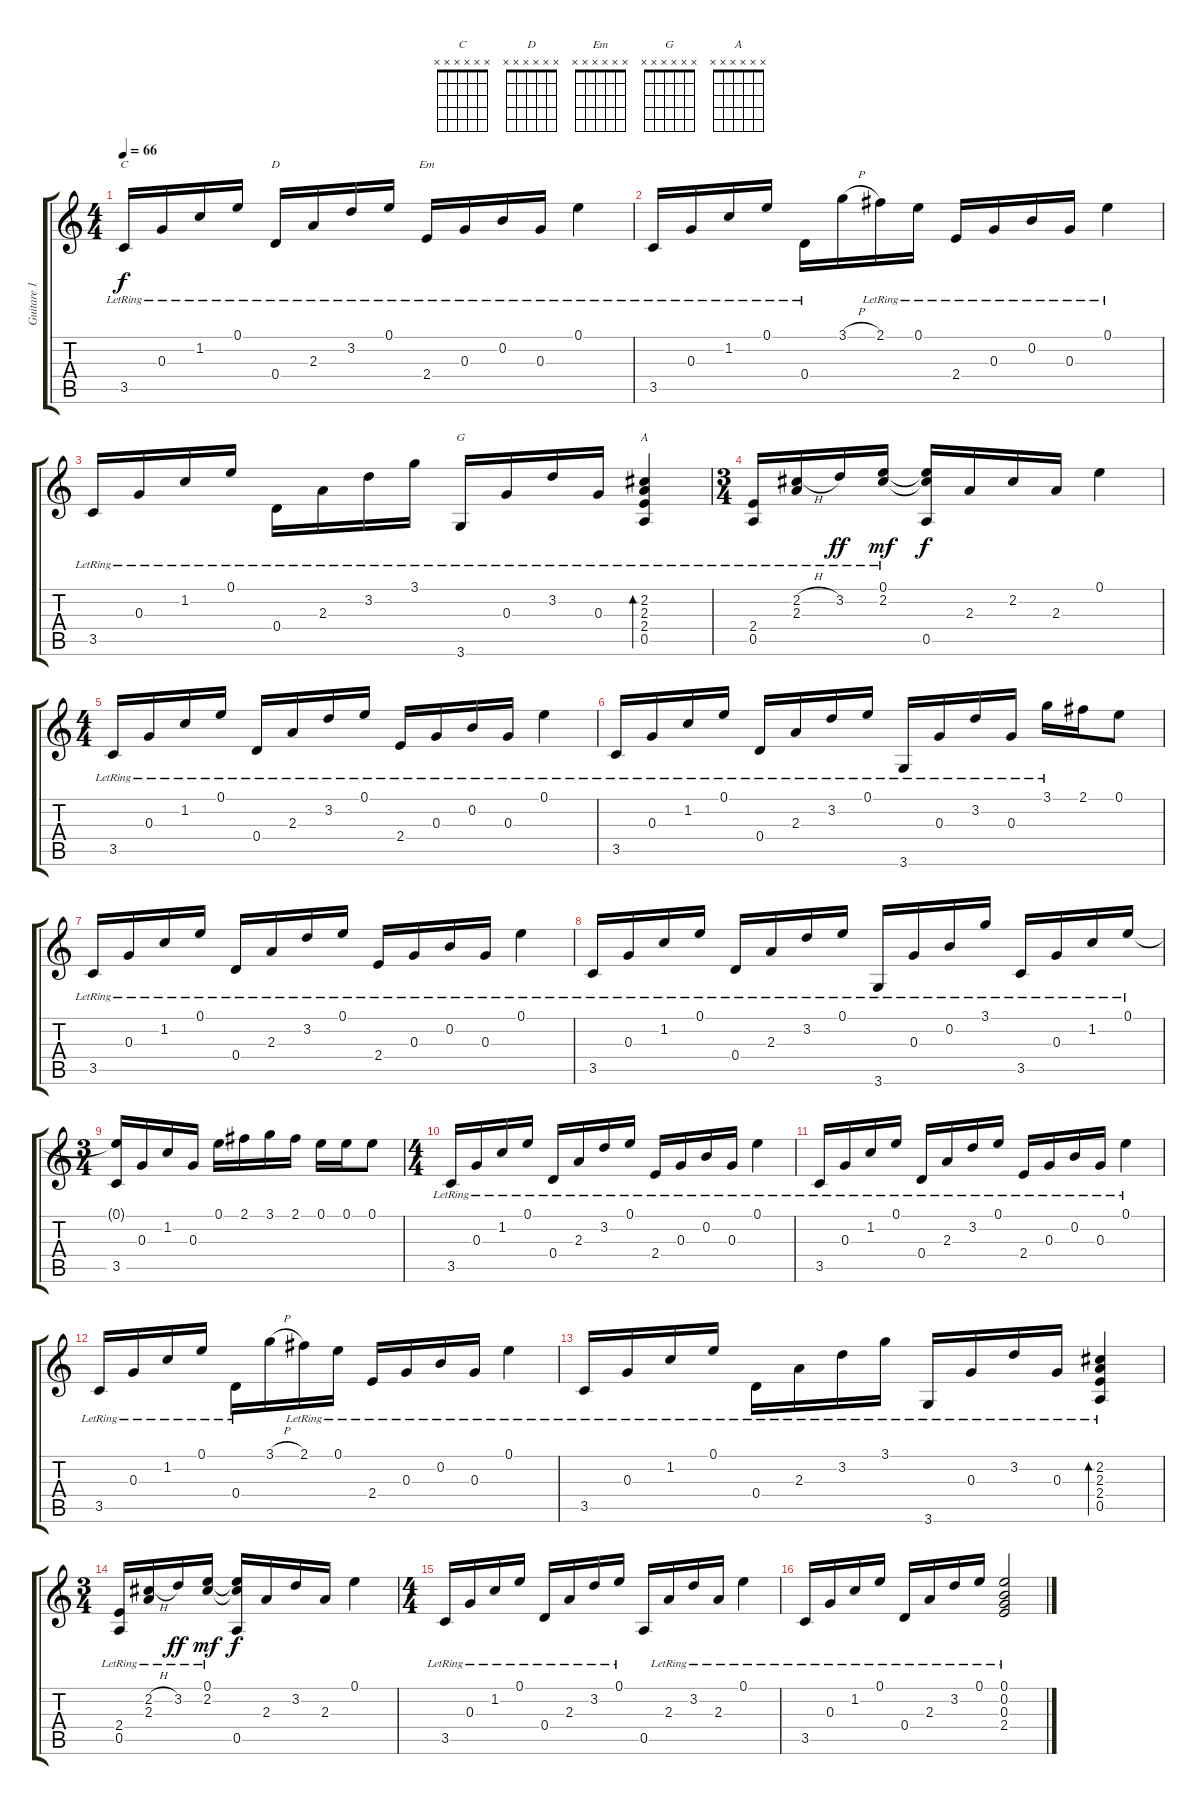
\track ("Guitare 1 / solo" "Guitare 1 ") {instrument acousticguitarsteel}
\staff {score tabs}
\tuning (E4 B3 G3 D3 A2 E2) {hide}
\chord ("C" x x x x x x) {firstfret 0}
\chord ("D" x x x x x x) {firstfret 0}
\chord ("Em" x x x x x x) {firstfret 0}
\chord ("G" x x x x x x) {firstfret 0}
\chord ("A" x x x x x x) {firstfret 0}
\ts (4 4)
\tempo 66
\clef g2
\ks c
3.5{lr}.16{ch "C" dy f} 0.3{lr}.16 1.2{lr}.16 0.1{lr}.16 0.4{lr}.16{ch "D"} 2.3{lr}.16 3.2{lr}.16 0.1{lr}.16 2.4{lr}.16{ch "Em"} 0.3{lr}.16 0.2{lr}.16 0.3{lr}.16 0.1{lr}.4 |
3.5{lr}.16 0.3{lr}.16 1.2{lr}.16 0.1{lr}.16 0.4{lr}.16 3.1{h}.16 2.1{lr}.16 0.1{lr}.16 2.4{lr}.16 0.3{lr}.16 0.2{lr}.16 0.3{lr}.16 0.1{lr}.4 |
3.5{lr}.16 0.3{lr}.16 1.2{lr}.16 0.1{lr}.16 0.4{lr}.16 2.3{lr}.16 3.2{lr}.16 3.1{lr}.16 3.6{lr}.16{ch "G"} 0.3{lr}.16 3.2{lr}.16 0.3{lr}.16 (2.2{lr} 2.3{lr} 2.4{lr} 0.5{lr}).4{bd 120 ch "A"} |
\ts (3 4)
(2.4{lr} 0.5{lr}).16 (2.2{h} 2.3{lr}).16 3.2{lr}.16{dy ff} (0.1{lr} 2.2{lr}).16{dy mf} (0.1{t} 2.2{t} 0.5).16{dy f} 2.3.16 2.2.16 2.3.16 0.1.4 |
\ts (4 4)
3.5{lr}.16 0.3{lr}.16 1.2{lr}.16 0.1{lr}.16 0.4{lr}.16 2.3{lr}.16 3.2{lr}.16 0.1{lr}.16 2.4{lr}.16 0.3{lr}.16 0.2{lr}.16 0.3{lr}.16 0.1{lr}.4 |
3.5{lr}.16 0.3{lr}.16 1.2{lr}.16 0.1{lr}.16 0.4{lr}.16 2.3{lr}.16 3.2{lr}.16 0.1{lr}.16 3.6{lr}.16 0.3{lr}.16 3.2{lr}.16 0.3{lr}.16 3.1{lr}.16 2.1.16 0.1.8 |
3.5{lr}.16 0.3{lr}.16 1.2{lr}.16 0.1{lr}.16 0.4{lr}.16 2.3{lr}.16 3.2{lr}.16 0.1{lr}.16 2.4{lr}.16 0.3{lr}.16 0.2{lr}.16 0.3{lr}.16 0.1{lr}.4 |
3.5{lr}.16 0.3{lr}.16 1.2{lr}.16 0.1{lr}.16 0.4{lr}.16 2.3{lr}.16 3.2{lr}.16 0.1{lr}.16 3.6{lr}.16 0.3{lr}.16 0.2{lr}.16 3.1{lr}.16 3.5{lr}.16 0.3{lr}.16 1.2{lr}.16 0.1{lr}.16 |
\ts (3 4)
(0.1{t} 3.5).16 0.3.16 1.2.16 0.3.16 0.1.16 2.1.16 3.1.16 2.1.16 0.1.16 0.1.16 0.1.8 |
\ts (4 4)
3.5{lr}.16 0.3{lr}.16 1.2{lr}.16 0.1{lr}.16 0.4{lr}.16 2.3{lr}.16 3.2{lr}.16 0.1{lr}.16 2.4{lr}.16 0.3{lr}.16 0.2{lr}.16 0.3{lr}.16 0.1{lr}.4 |
3.5{lr}.16 0.3{lr}.16 1.2{lr}.16 0.1{lr}.16 0.4{lr}.16 2.3{lr}.16 3.2{lr}.16 0.1{lr}.16 2.4{lr}.16 0.3{lr}.16 0.2{lr}.16 0.3{lr}.16 0.1{lr}.4 |
3.5{lr}.16 0.3{lr}.16 1.2{lr}.16 0.1{lr}.16 0.4{lr}.16 3.1{h}.16 2.1{lr}.16 0.1{lr}.16 2.4{lr}.16 0.3{lr}.16 0.2{lr}.16 0.3{lr}.16 0.1{lr}.4 |
3.5{lr}.16 0.3{lr}.16 1.2{lr}.16 0.1{lr}.16 0.4{lr}.16 2.3{lr}.16 3.2{lr}.16 3.1{lr}.16 3.6{lr}.16 0.3{lr}.16 3.2{lr}.16 0.3{lr}.16 (2.2{lr} 2.3{lr} 2.4{lr} 0.5{lr}).4{bd 120} |
\ts (3 4)
(2.4{lr} 0.5{lr}).16 (2.2{h} 2.3{lr}).16 3.2{lr}.16{dy ff} (0.1{lr} 2.2{lr}).16{dy mf} (0.1{t} 2.2{t} 0.5).16{dy f} 2.3.16 3.2.16 2.3.16 0.1.4 |
\ts (4 4)
3.5{lr}.16 0.3{lr}.16 1.2{lr}.16 0.1{lr}.16 0.4{lr}.16 2.3{lr}.16 3.2{lr}.16 0.1{lr}.16 0.5.16 2.3{lr}.16 3.2{lr}.16 2.3{lr}.16 0.1{lr}.4 |
3.5{lr}.16 0.3{lr}.16 1.2{lr}.16 0.1{lr}.16 0.4{lr}.16 2.3{lr}.16 3.2{lr}.16 0.1{lr}.16 (0.1 0.2 0.3 2.4{lr}).2
